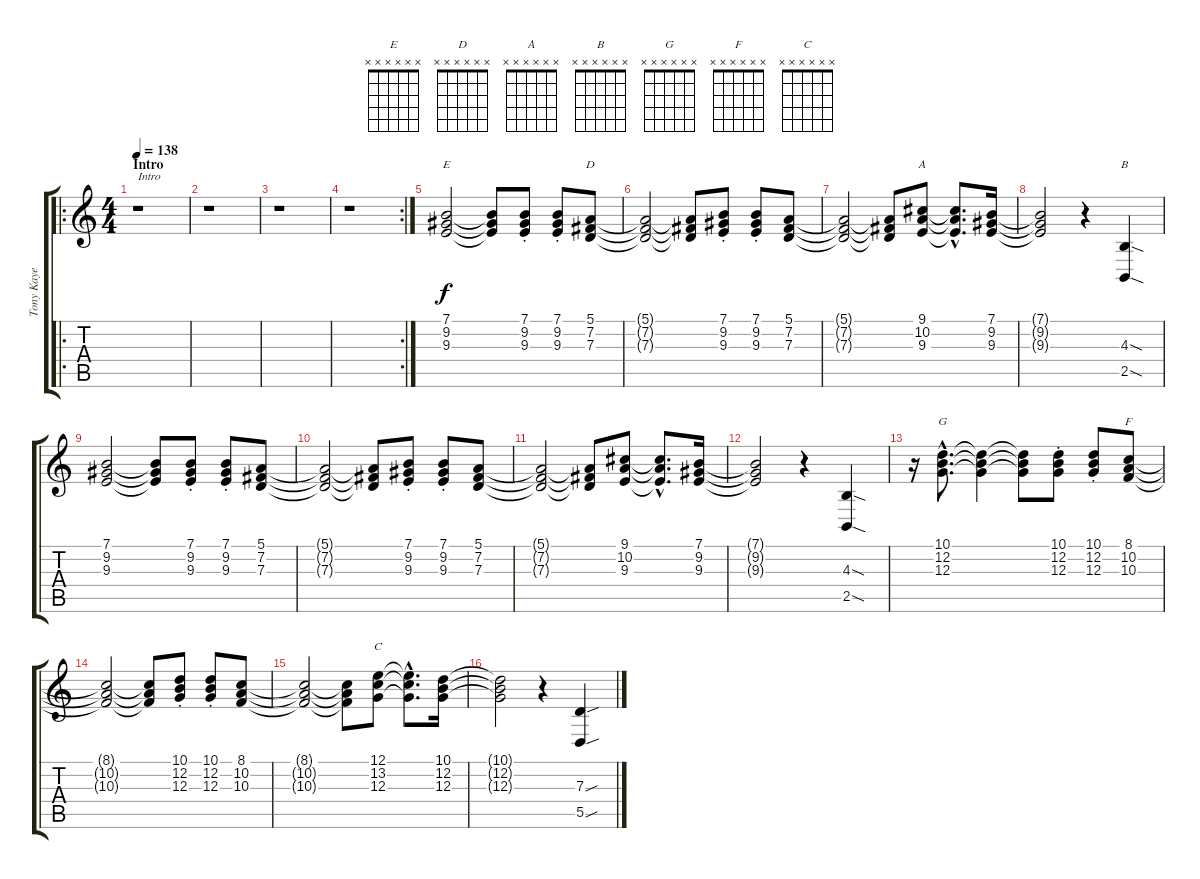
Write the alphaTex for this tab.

\track ("Tony Kaye 2" "Tony Kaye ") {instrument churchorgan}
\staff {score tabs}
\tuning (E4 B3 G3 D3 A2 E2) {hide}
\chord ("E" x x x x x x) {firstfret 0}
\chord ("D" x x x x x x) {firstfret 0}
\chord ("A" x x x x x x) {firstfret 0}
\chord ("B" x x x x x x) {firstfret 0}
\chord ("G" x x x x x x) {firstfret 0}
\chord ("F" x x x x x x) {firstfret 0}
\chord ("C" x x x x x x) {firstfret 0}
\ro
\ts (4 4)
\section ("" "Intro")
\tempo 138
\tempo 148
\tempo 138
\clef g2
\ks c
r.1{txt "Intro" dy f instrument churchorgan} |
r.1 |
r.1 |
\rc 2
r.1 |
(7.1 9.2 9.3).2{ch "E"} (7.1{t} 9.2{t} 9.3{t}).8 (7.1{st} 9.2 9.3).8 (7.1{st} 9.2 9.3).8 (5.1 7.2 7.3).8{ch "D"} |
(5.1{t} 7.2{t} 7.3{t}).2 (5.1{t} 7.2{t} 7.3{t}).8 (7.1{st} 9.2 9.3).8 (7.1{st} 9.2 9.3).8 (5.1 7.2 7.3).8 |
(5.1{t} 7.2{t} 7.3{t}).2 (5.1{t} 7.2{t} 7.3{t}).8 (9.1 10.2 9.3).8{ch "A"} (9.1{hac t} 10.2{hac t} 9.3{hac t}).8{d} (7.1 9.2 9.3).16 |
(7.1{t} 9.2{t} 9.3{t}).2 r.4 (4.3{sod} 2.5{sod}).4{ch "B"} |
(7.1 9.2 9.3).2 (7.1{t} 9.2{t} 9.3{t}).8 (7.1{st} 9.2 9.3).8 (7.1{st} 9.2 9.3).8 (5.1 7.2 7.3).8 |
(5.1{t} 7.2{t} 7.3{t}).2 (5.1{t} 7.2{t} 7.3{t}).8 (7.1{st} 9.2 9.3).8 (7.1{st} 9.2 9.3).8 (5.1 7.2 7.3).8 |
(5.1{t} 7.2{t} 7.3{t}).2 (5.1{t} 7.2{t} 7.3{t}).8 (9.1 10.2 9.3).8 (9.1{hac t} 10.2{hac t} 9.3{hac t}).8{d} (7.1 9.2 9.3).16 |
(7.1{t} 9.2{t} 9.3{t}).2 r.4 (4.3{sod} 2.5{sod}).4 |
r.16 (10.1{hac} 12.2{hac} 12.3{hac}).8{d ch "G"} (10.1{t} 12.2{t} 12.3{t}).4 (10.1{t} 12.2{t} 12.3{t}).8 (10.1{st} 12.2{st} 12.3).8 (10.1{st} 12.2{st} 12.3).8 (8.1 10.2 10.3).8{ch "F"} |
(8.1{t} 10.2{t} 10.3{t}).2 (8.1{t} 10.2{t} 10.3{t}).8 (10.1{st} 12.2 12.3).8 (10.1{st} 12.2 12.3).8 (8.1 10.2 10.3).8 |
(8.1{t} 10.2{t} 10.3{t}).2 (8.1{t} 10.2{t} 10.3{t}).8 (12.1 13.2 12.3).8{ch "C"} (12.1{hac t} 13.2{hac t} 12.3{hac t}).8{d} (10.1 12.2 12.3).16 |
(10.1{t} 12.2{t} 12.3{t}).2 r.4 (7.3{sou} 5.5{sou}).4
